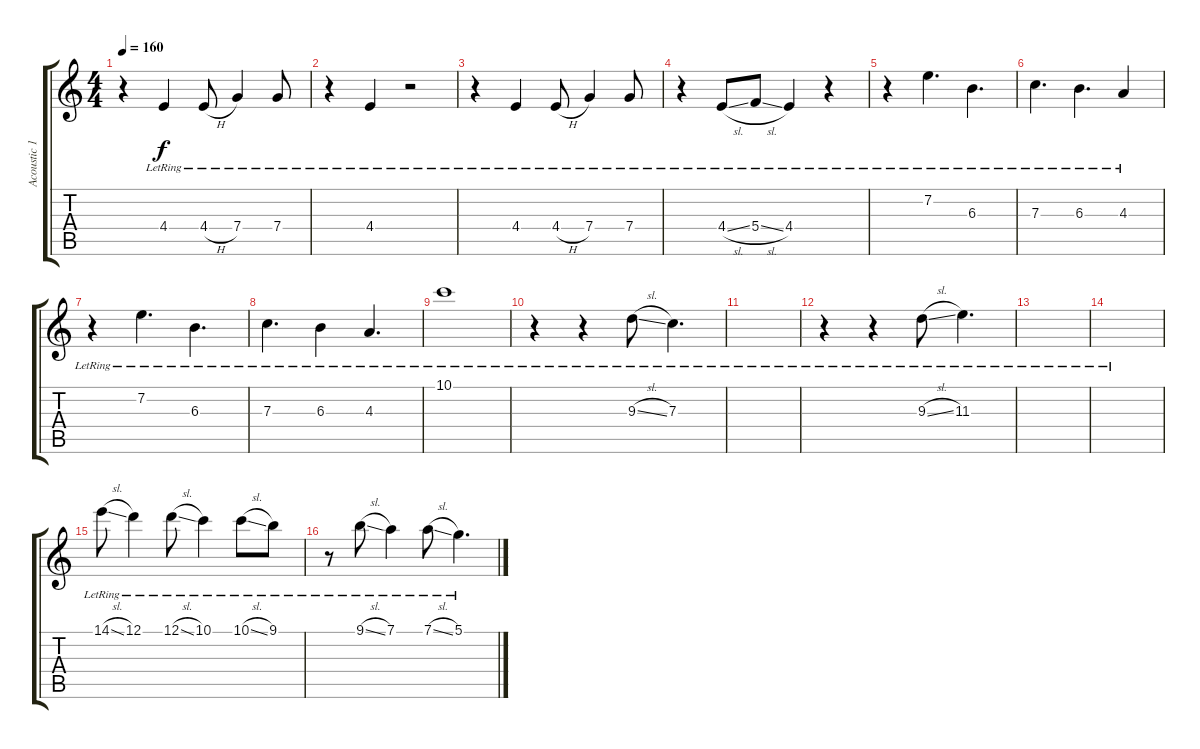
\track ("Acoustic 1" "Acoustic 1") {instrument acousticguitarsteel}
\staff {score tabs}
\tuning (D4 A3 F3 C3 G2 C2) {hide}
\ts (4 4)
\tempo 160
\clef g2
\ks c
r.4{dy f} 4.4{lr}.4 4.4{h lr}.8 7.4{lr}.4 7.4{lr}.8 |
r.4 4.4{lr}.4 r.2 |
r.4 4.4{lr}.4 4.4{h lr}.8 7.4{lr}.4 7.4{lr}.8 |
r.4 4.4{sl lr}.8 5.4{sl lr}.8 4.4{lr}.4 r.4 |
r.4 7.2{lr}.4{d} 6.3{lr}.4{d} |
7.3{lr}.4{d} 6.3{lr}.4{d} 4.3{lr}.4 |
r.4 7.2{lr}.4{d} 6.3{lr}.4{d} |
7.3{lr}.4{d} 6.3{lr}.4 4.3{lr}.4{d} |
10.1{lr}.1 |
r.4 r.4 9.3{sl lr}.8 7.3{lr}.4{d} |
|
r.4 r.4 9.3{sl lr}.8 11.3{lr}.4{d} |
|
|
14.1{sl lr}.8 12.1{lr}.4 12.1{sl lr}.8 10.1{lr}.4 10.1{sl lr}.8 9.1{lr}.8 |
r.8 9.1{sl lr}.8 7.1{lr}.4 7.1{sl lr}.8 5.1{lr}.4{d}
